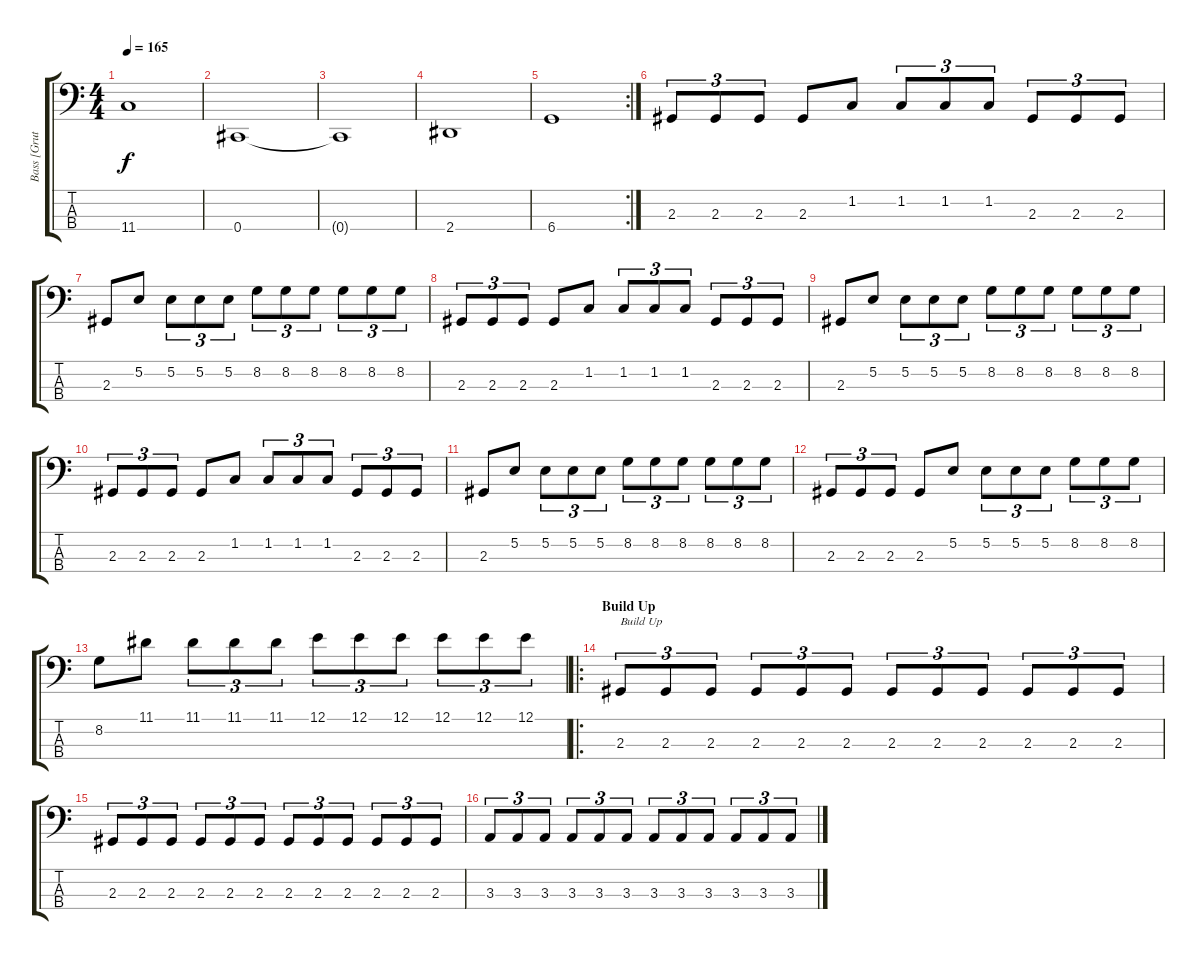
\track ("Bass [Grutle Kjellsson]" "Bass [Grut") {instrument electricbassfinger}
\staff {score tabs}
\tuning (E2 B1 Gb1 Db1) {hide}
\ts (4 4)
\tempo 165
\clef f4
\ks c
11.4.1{dy f} |
0.4.1 |
0.4{t}.1 |
2.4.1 |
\rc 2
6.4.1 |
2.3.8{tu (3 2)} 2.3.8{tu (3 2)} 2.3.8{tu (3 2)} 2.3.8 1.2.8 1.2.8{tu (3 2)} 1.2.8{tu (3 2)} 1.2.8{tu (3 2)} 2.3.8{tu (3 2)} 2.3.8{tu (3 2)} 2.3.8{tu (3 2)} |
2.3.8 5.2.8 5.2.8{tu (3 2)} 5.2.8{tu (3 2)} 5.2.8{tu (3 2)} 8.2.8{tu (3 2)} 8.2.8{tu (3 2)} 8.2.8{tu (3 2)} 8.2.8{tu (3 2)} 8.2.8{tu (3 2)} 8.2.8{tu (3 2)} |
2.3.8{tu (3 2)} 2.3.8{tu (3 2)} 2.3.8{tu (3 2)} 2.3.8 1.2.8 1.2.8{tu (3 2)} 1.2.8{tu (3 2)} 1.2.8{tu (3 2)} 2.3.8{tu (3 2)} 2.3.8{tu (3 2)} 2.3.8{tu (3 2)} |
2.3.8 5.2.8 5.2.8{tu (3 2)} 5.2.8{tu (3 2)} 5.2.8{tu (3 2)} 8.2.8{tu (3 2)} 8.2.8{tu (3 2)} 8.2.8{tu (3 2)} 8.2.8{tu (3 2)} 8.2.8{tu (3 2)} 8.2.8{tu (3 2)} |
2.3.8{tu (3 2)} 2.3.8{tu (3 2)} 2.3.8{tu (3 2)} 2.3.8 1.2.8 1.2.8{tu (3 2)} 1.2.8{tu (3 2)} 1.2.8{tu (3 2)} 2.3.8{tu (3 2)} 2.3.8{tu (3 2)} 2.3.8{tu (3 2)} |
2.3.8 5.2.8 5.2.8{tu (3 2)} 5.2.8{tu (3 2)} 5.2.8{tu (3 2)} 8.2.8{tu (3 2)} 8.2.8{tu (3 2)} 8.2.8{tu (3 2)} 8.2.8{tu (3 2)} 8.2.8{tu (3 2)} 8.2.8{tu (3 2)} |
2.3.8{tu (3 2)} 2.3.8{tu (3 2)} 2.3.8{tu (3 2)} 2.3.8 5.2.8 5.2.8{tu (3 2)} 5.2.8{tu (3 2)} 5.2.8{tu (3 2)} 8.2.8{tu (3 2)} 8.2.8{tu (3 2)} 8.2.8{tu (3 2)} |
8.2.8 11.1.8 11.1.8{tu (3 2)} 11.1.8{tu (3 2)} 11.1.8{tu (3 2)} 12.1.8{tu (3 2)} 12.1.8{tu (3 2)} 12.1.8{tu (3 2)} 12.1.8{tu (3 2)} 12.1.8{tu (3 2)} 12.1.8{tu (3 2)} |
\ro
\section ("" "Build Up")
2.3.8{tu (3 2) txt "Build Up"} 2.3.8{tu (3 2)} 2.3.8{tu (3 2)} 2.3.8{tu (3 2)} 2.3.8{tu (3 2)} 2.3.8{tu (3 2)} 2.3.8{tu (3 2)} 2.3.8{tu (3 2)} 2.3.8{tu (3 2)} 2.3.8{tu (3 2)} 2.3.8{tu (3 2)} 2.3.8{tu (3 2)} |
2.3.8{tu (3 2)} 2.3.8{tu (3 2)} 2.3.8{tu (3 2)} 2.3.8{tu (3 2)} 2.3.8{tu (3 2)} 2.3.8{tu (3 2)} 2.3.8{tu (3 2)} 2.3.8{tu (3 2)} 2.3.8{tu (3 2)} 2.3.8{tu (3 2)} 2.3.8{tu (3 2)} 2.3.8{tu (3 2)} |
3.3.8{tu (3 2)} 3.3.8{tu (3 2)} 3.3.8{tu (3 2)} 3.3.8{tu (3 2)} 3.3.8{tu (3 2)} 3.3.8{tu (3 2)} 3.3.8{tu (3 2)} 3.3.8{tu (3 2)} 3.3.8{tu (3 2)} 3.3.8{tu (3 2)} 3.3.8{tu (3 2)} 3.3.8{tu (3 2)}
